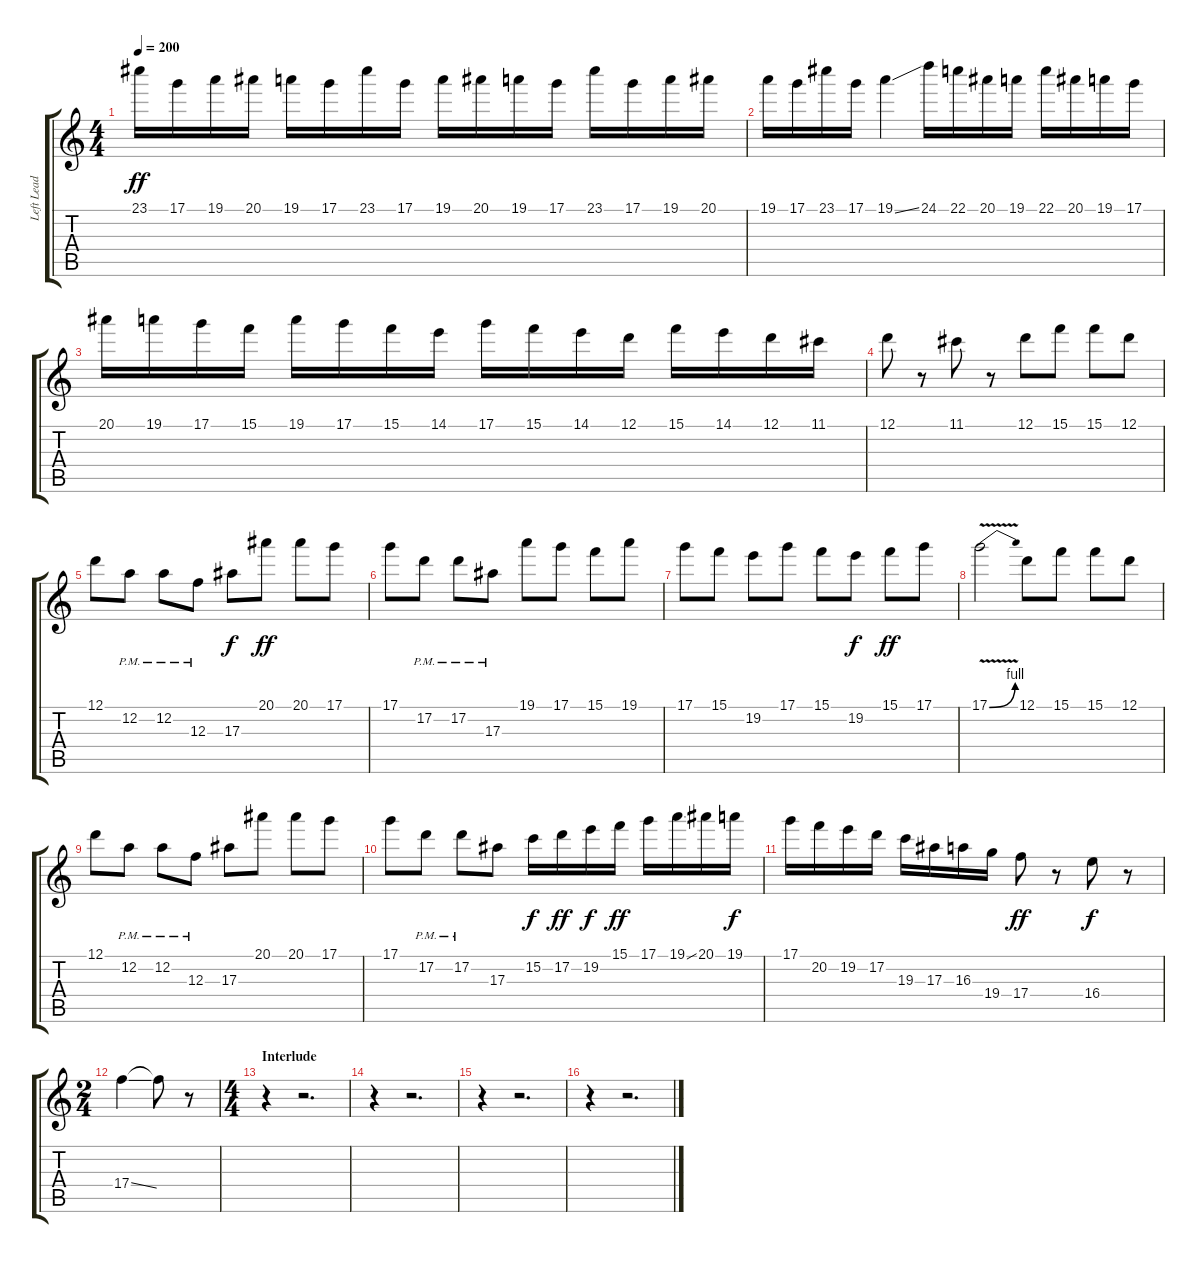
\track ("Left Lead Gtr" "Left Lead ") {instrument overdrivenguitar}
\staff {score tabs}
\tuning (D4 A3 F3 C3 G2 D2) {hide}
\ts (4 4)
\tempo 200
\clef g2
\ks c
23.1.16{dy ff} 17.1.16 19.1.16 20.1.16 19.1.16 17.1.16 23.1.16 17.1.16 19.1.16 20.1.16 19.1.16 17.1.16 23.1.16 17.1.16 19.1.16 20.1.16 |
19.1.16 17.1.16 23.1.16 17.1.16 19.1{ss}.4 24.1.16 22.1.16 20.1.16 19.1.16 22.1.16 20.1.16 19.1.16 17.1.16 |
20.1.16 19.1.16 17.1.16 15.1.16 19.1.16 17.1.16 15.1.16 14.1.16 17.1.16 15.1.16 14.1.16 12.1.16 15.1.16 14.1.16 12.1.16 11.1.16 |
12.1.8 r.8 11.1.8 r.8 12.1.8 15.1.8 15.1.8 12.1.8 |
12.1.8 12.2{pm}.8 12.2{pm}.8 12.3{pm}.8 17.3.8{dy f} 20.1.8{dy ff} 20.1.8 17.1.8 |
17.1.8 17.2{pm}.8 17.2{pm}.8 17.3{pm}.8 19.1.8 17.1.8 15.1.8 19.1.8 |
17.1.8 15.1.8 19.2.8 17.1.8 15.1.8 19.2.8{dy f} 15.1.8{dy ff} 17.1.8 |
17.1{be (bend 0 0 60 4) v}.2 12.1.8 15.1.8 15.1.8 12.1.8 |
12.1.8 12.2{pm}.8 12.2{pm}.8 12.3{pm}.8 17.3.8 20.1.8 20.1.8 17.1.8 |
17.1.8 17.2{pm}.8 17.2{pm}.8 17.3.8 15.2.16{dy f} 17.2.16{dy ff} 19.2.16{dy f} 15.1.16{dy ff} 17.1.16 19.1{ss}.16 20.1.16 19.1.16{dy f} |
17.1.16 20.2.16 19.2.16 17.2.16 19.3.16 17.3.16 16.3.16 19.4.16 17.4.8{dy ff} r.8 16.4.8{dy f} r.8 |
\ts (2 4)
17.4{ss}.4 17.4{t}.8 r.8 |
\ts (4 4)
\section ("" "Interlude")
r.4 r.2{d} |
r.4 r.2{d} |
r.4 r.2{d} |
r.4 r.2{d}
